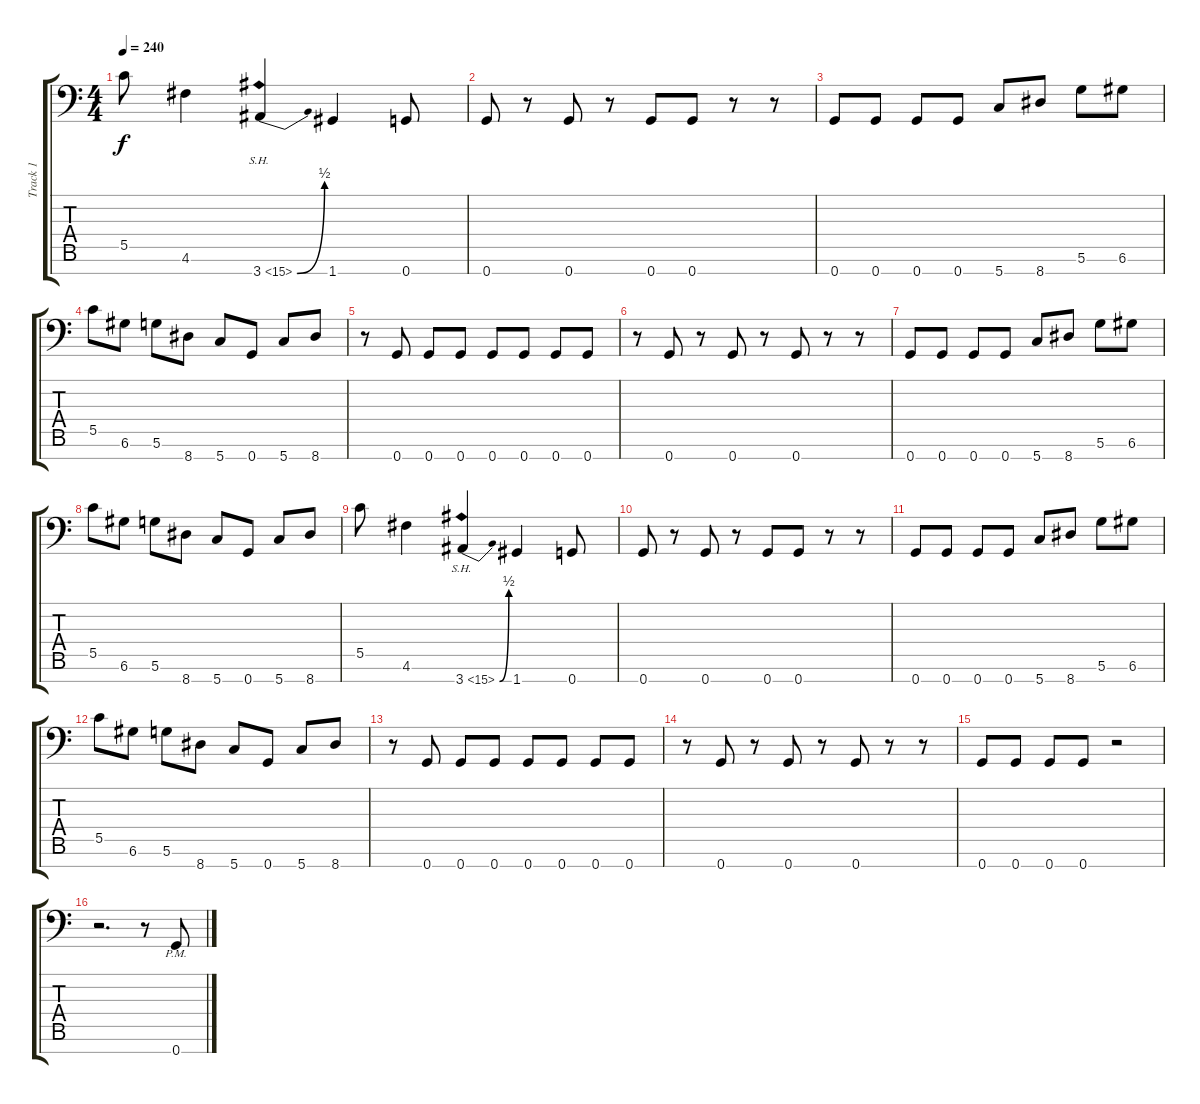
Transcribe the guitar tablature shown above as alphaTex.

\track ("Track 1" "Track 1") {instrument acousticguitarsteel}
\staff {score tabs}
\tuning (D4 A3 E3 C3 G2 D2 G1) {hide}
\ts (4 4)
\tempo 240
\clef f4
\ks c
5.5.8{dy f} 4.6.4 3.7{be (bend 0 0 60 2) sh 12}.4 1.7.4 0.7.8 |
0.7.8 r.8 0.7.8 r.8 0.7.8 0.7.8 r.8 r.8 |
0.7.8 0.7.8 0.7.8 0.7.8 5.7.8 8.7.8 5.6.8 6.6.8 |
5.5.8 6.6.8 5.6.8 8.7.8 5.7.8 0.7.8 5.7.8 8.7.8 |
r.8 0.7.8 0.7.8 0.7.8 0.7.8 0.7.8 0.7.8 0.7.8 |
r.8 0.7.8 r.8 0.7.8 r.8 0.7.8 r.8 r.8 |
0.7.8 0.7.8 0.7.8 0.7.8 5.7.8 8.7.8 5.6.8 6.6.8 |
5.5.8 6.6.8 5.6.8 8.7.8 5.7.8 0.7.8 5.7.8 8.7.8 |
5.5.8 4.6.4 3.7{be (bend 0 0 60 2) sh 12}.4 1.7.4 0.7.8 |
0.7.8 r.8 0.7.8 r.8 0.7.8 0.7.8 r.8 r.8 |
0.7.8 0.7.8 0.7.8 0.7.8 5.7.8 8.7.8 5.6.8 6.6.8 |
5.5.8 6.6.8 5.6.8 8.7.8 5.7.8 0.7.8 5.7.8 8.7.8 |
r.8 0.7.8 0.7.8 0.7.8 0.7.8 0.7.8 0.7.8 0.7.8 |
r.8 0.7.8 r.8 0.7.8 r.8 0.7.8 r.8 r.8 |
0.7.8 0.7.8 0.7.8 0.7.8 r.2 |
r.2{d} r.8 0.7{pm}.8
